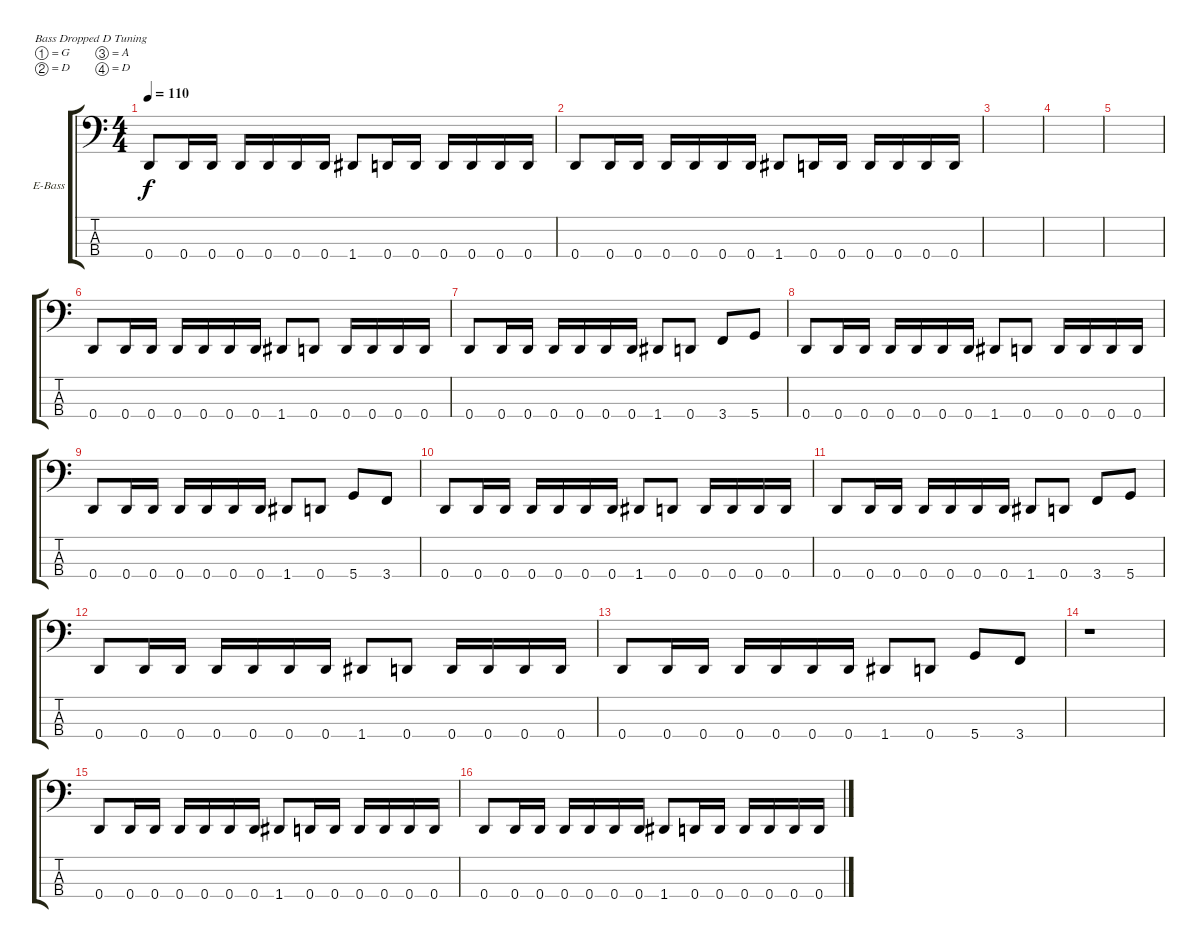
\bracketExtendMode groupsimilarinstruments
\firstSystemTrackNameOrientation horizontal
\otherSystemsTrackNameOrientation horizontal
\track ("Bass guitar (Oliver)" "E-Bass") {instrument electricbassfinger}
\staff {score tabs}
\tuning (G2 D2 A1 D1)
\ts (4 4)
\tempo 110
\clef f4
\ks c
0.4.8{dy f} 0.4.16 0.4.16 0.4.16 0.4.16 0.4.16 0.4.16 1.4.8 0.4.16 0.4.16 0.4.16 0.4.16 0.4.16 0.4.16 |
0.4.8 0.4.16 0.4.16 0.4.16 0.4.16 0.4.16 0.4.16 1.4.8 0.4.16 0.4.16 0.4.16 0.4.16 0.4.16 0.4.16 |
|
|
|
0.4.8 0.4.16 0.4.16 0.4.16 0.4.16 0.4.16 0.4.16 1.4.8 0.4.8 0.4.16 0.4.16 0.4.16 0.4.16 |
0.4.8 0.4.16 0.4.16 0.4.16 0.4.16 0.4.16 0.4.16 1.4.8 0.4.8 3.4.8 5.4.8 |
0.4.8 0.4.16 0.4.16 0.4.16 0.4.16 0.4.16 0.4.16 1.4.8 0.4.8 0.4.16 0.4.16 0.4.16 0.4.16 |
0.4.8 0.4.16 0.4.16 0.4.16 0.4.16 0.4.16 0.4.16 1.4.8 0.4.8 5.4.8 3.4.8 |
0.4.8 0.4.16 0.4.16 0.4.16 0.4.16 0.4.16 0.4.16 1.4.8 0.4.8 0.4.16 0.4.16 0.4.16 0.4.16 |
0.4.8 0.4.16 0.4.16 0.4.16 0.4.16 0.4.16 0.4.16 1.4.8 0.4.8 3.4.8 5.4.8 |
0.4.8 0.4.16 0.4.16 0.4.16 0.4.16 0.4.16 0.4.16 1.4.8 0.4.8 0.4.16 0.4.16 0.4.16 0.4.16 |
0.4.8 0.4.16 0.4.16 0.4.16 0.4.16 0.4.16 0.4.16 1.4.8 0.4.8 5.4.8 3.4.8 |
r.1 |
0.4.8 0.4.16 0.4.16 0.4.16 0.4.16 0.4.16 0.4.16 1.4.8 0.4.16 0.4.16 0.4.16 0.4.16 0.4.16 0.4.16 |
0.4.8 0.4.16 0.4.16 0.4.16 0.4.16 0.4.16 0.4.16 1.4.8 0.4.16 0.4.16 0.4.16 0.4.16 0.4.16 0.4.16
